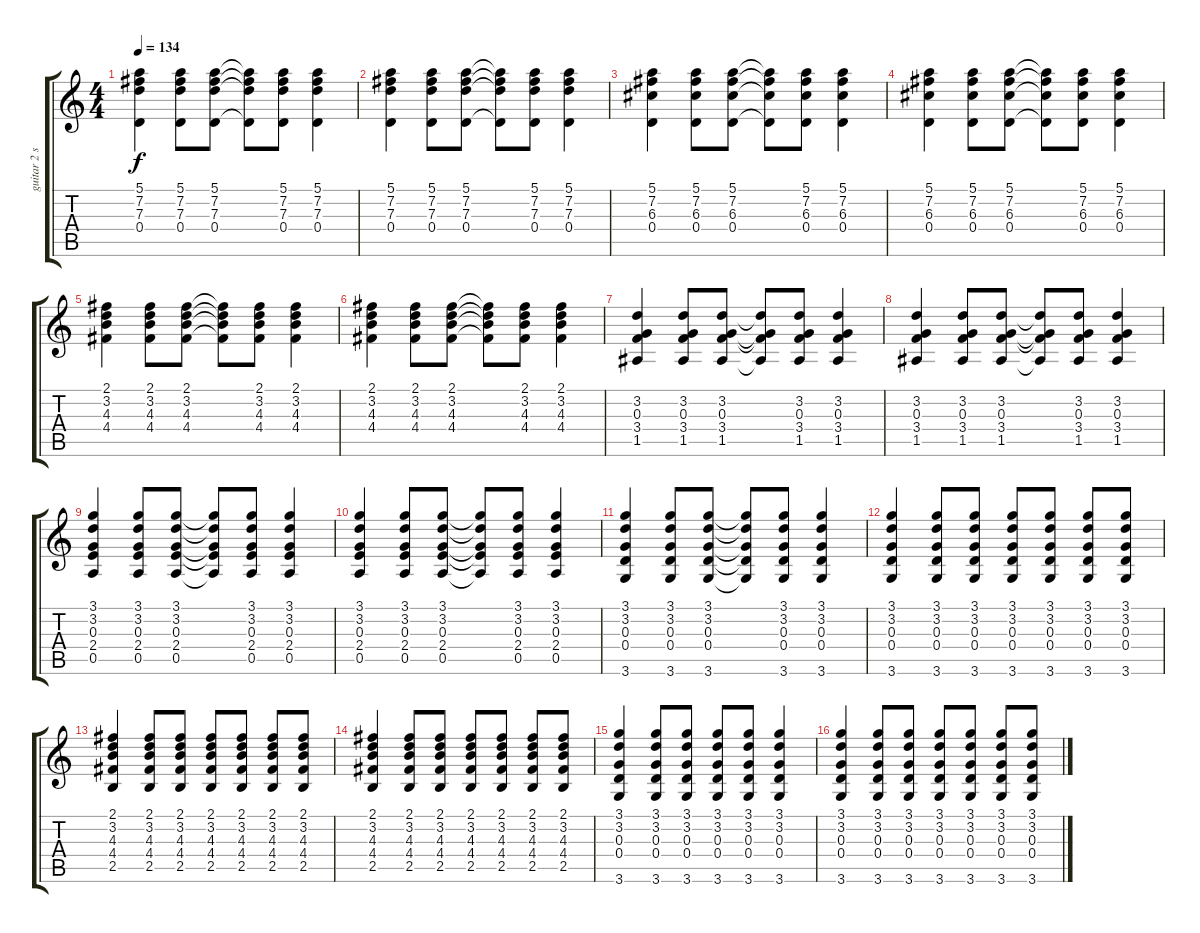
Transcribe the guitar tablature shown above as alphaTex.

\track ("guitar 2 std tuning" "guitar 2 s") {instrument overdrivenguitar}
\staff {score tabs}
\tuning (E4 B3 G3 D3 A2 E2) {hide}
\ts (4 4)
\tempo 134
\clef g2
\ks c
(5.1 7.2 7.3 0.4).4{dy f} (5.1 7.2 7.3 0.4).8 (5.1 7.2 7.3 0.4).8 (5.1{t} 7.2{t} 7.3{t} 0.4{t}).8 (5.1 7.2 7.3 0.4).8 (5.1 7.2 7.3 0.4).4 |
(5.1 7.2 7.3 0.4).4 (5.1 7.2 7.3 0.4).8 (5.1 7.2 7.3 0.4).8 (5.1{t} 7.2{t} 7.3{t} 0.4{t}).8 (5.1 7.2 7.3 0.4).8 (5.1 7.2 7.3 0.4).4 |
(5.1 7.2 6.3 0.4).4 (5.1 7.2 6.3 0.4).8 (5.1 7.2 6.3 0.4).8 (5.1{t} 7.2{t} 6.3{t} 0.4{t}).8 (5.1 7.2 6.3 0.4).8 (5.1 7.2 6.3 0.4).4 |
(5.1 7.2 6.3 0.4).4 (5.1 7.2 6.3 0.4).8 (5.1 7.2 6.3 0.4).8 (5.1{t} 7.2{t} 6.3{t} 0.4{t}).8 (5.1 7.2 6.3 0.4).8 (5.1 7.2 6.3 0.4).4 |
(2.1 3.2 4.3 4.4).4 (2.1 3.2 4.3 4.4).8 (2.1 3.2 4.3 4.4).8 (2.1{t} 3.2{t} 4.3{t} 4.4{t}).8 (2.1 3.2 4.3 4.4).8 (2.1 3.2 4.3 4.4).4 |
(2.1 3.2 4.3 4.4).4 (2.1 3.2 4.3 4.4).8 (2.1 3.2 4.3 4.4).8 (2.1{t} 3.2{t} 4.3{t} 4.4{t}).8 (2.1 3.2 4.3 4.4).8 (2.1 3.2 4.3 4.4).4 |
(3.2 0.3 3.4 1.5).4 (3.2 0.3 3.4 1.5).8 (3.2 0.3 3.4 1.5).8 (3.2{t} 0.3{t} 3.4{t} 1.5{t}).8 (3.2 0.3 3.4 1.5).8 (3.2 0.3 3.4 1.5).4 |
(3.2 0.3 3.4 1.5).4 (3.2 0.3 3.4 1.5).8 (3.2 0.3 3.4 1.5).8 (3.2{t} 0.3{t} 3.4{t} 1.5{t}).8 (3.2 0.3 3.4 1.5).8 (3.2 0.3 3.4 1.5).4 |
(3.1 3.2 0.3 2.4 0.5).4 (3.1 3.2 0.3 2.4 0.5).8 (3.1 3.2 0.3 2.4 0.5).8 (3.1{t} 3.2{t} 0.3{t} 2.4{t} 0.5{t}).8 (3.1 3.2 0.3 2.4 0.5).8 (3.1 3.2 0.3 2.4 0.5).4 |
(3.1 3.2 0.3 2.4 0.5).4 (3.1 3.2 0.3 2.4 0.5).8 (3.1 3.2 0.3 2.4 0.5).8 (3.1{t} 3.2{t} 0.3{t} 2.4{t} 0.5{t}).8 (3.1 3.2 0.3 2.4 0.5).8 (3.1 3.2 0.3 2.4 0.5).4 |
(3.1 3.2 0.3 0.4 3.6).4 (3.1 3.2 0.3 0.4 3.6).8 (3.1 3.2 0.3 0.4 3.6).8 (3.1{t} 3.2{t} 0.3{t} 0.4{t} 3.6{t}).8 (3.1 3.2 0.3 0.4 3.6).8 (3.1 3.2 0.3 0.4 3.6).4 |
(3.1 3.2 0.3 0.4 3.6).4 (3.1 3.2 0.3 0.4 3.6).8 (3.1 3.2 0.3 0.4 3.6).8 (3.1 3.2 0.3 0.4 3.6).8 (3.1 3.2 0.3 0.4 3.6).8 (3.1 3.2 0.3 0.4 3.6).8 (3.1 3.2 0.3 0.4 3.6).8 |
(2.1 3.2 4.3 4.4 2.5).4 (2.1 3.2 4.3 4.4 2.5).8 (2.1 3.2 4.3 4.4 2.5).8 (2.1 3.2 4.3 4.4 2.5).8 (2.1 3.2 4.3 4.4 2.5).8 (2.1 3.2 4.3 4.4 2.5).8 (2.1 3.2 4.3 4.4 2.5).8 |
(2.1 3.2 4.3 4.4 2.5).4 (2.1 3.2 4.3 4.4 2.5).8 (2.1 3.2 4.3 4.4 2.5).8 (2.1 3.2 4.3 4.4 2.5).8 (2.1 3.2 4.3 4.4 2.5).8 (2.1 3.2 4.3 4.4 2.5).8 (2.1 3.2 4.3 4.4 2.5).8 |
(3.1 3.2 0.3 0.4 3.6).4 (3.1 3.2 0.3 0.4 3.6).8 (3.1 3.2 0.3 0.4 3.6).8 (3.1 3.2 0.3 0.4 3.6).8 (3.1 3.2 0.3 0.4 3.6).8 (3.1 3.2 0.3 0.4 3.6).4 |
(3.1 3.2 0.3 0.4 3.6).4 (3.1 3.2 0.3 0.4 3.6).8 (3.1 3.2 0.3 0.4 3.6).8 (3.1 3.2 0.3 0.4 3.6).8 (3.1 3.2 0.3 0.4 3.6).8 (3.1 3.2 0.3 0.4 3.6).8 (3.1 3.2 0.3 0.4 3.6).8
